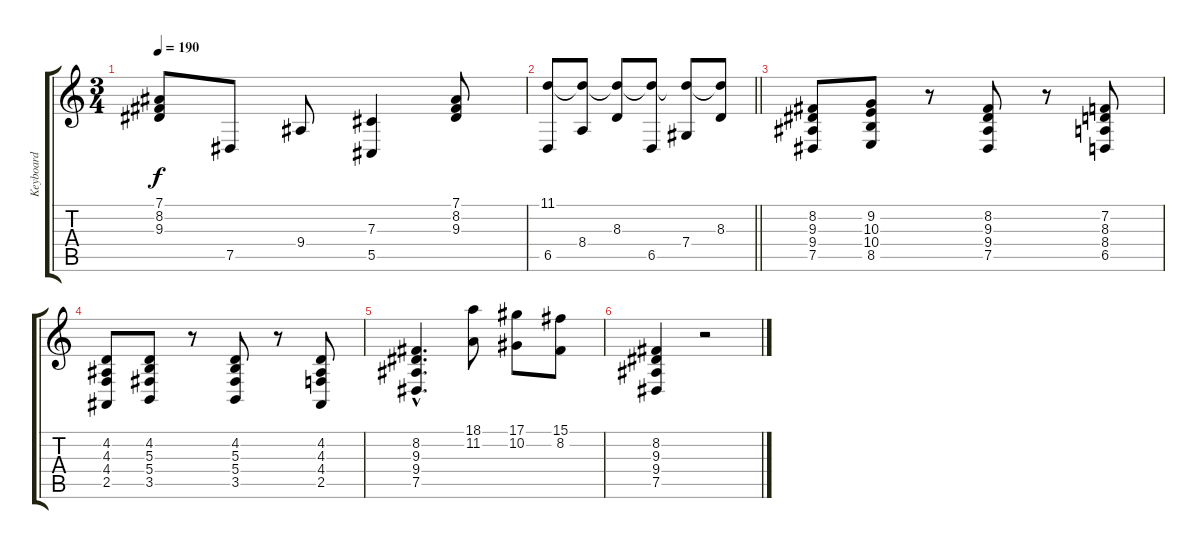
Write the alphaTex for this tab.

\track ("Keyboard" "Keyboard") {instrument stringensemble1}
\staff {score tabs}
\tuning (Eb4 Bb3 Gb3 Db3 Ab2 Eb2) {hide}
\ts (3 4)
\tempo 190
\clef g2
\ks c
(7.1 8.2 9.3).8{dy f} 7.5.8 9.4.8 (7.3 5.5).4 (7.1 8.2 9.3).8 |
\barLineRight lightlight
(11.1 6.5).8 (11.1{t} 8.4).8 (11.1{t} 8.3).8 (11.1{t} 6.5).8 (11.1{t} 7.4).8 (11.1{t} 8.3).8 |
(8.2 9.3 9.4 7.5).8 (9.2 10.3 10.4 8.5).8 r.8 (8.2 9.3 9.4 7.5).8 r.8 (7.2 8.3 8.4 6.5).8 |
(4.2 4.3 4.4 2.5).8 (4.2 5.3 5.4 3.5).8 r.8 (4.2 5.3 5.4 3.5).8 r.8 (4.2 4.3 4.4 2.5).8 |
(8.2{hac} 9.3{hac} 9.4{hac} 7.5{hac}).4{d} (18.1 11.2).8 (17.1 10.2).8 (15.1 8.2).8 |
(8.2 9.3 9.4 7.5).4 r.2
